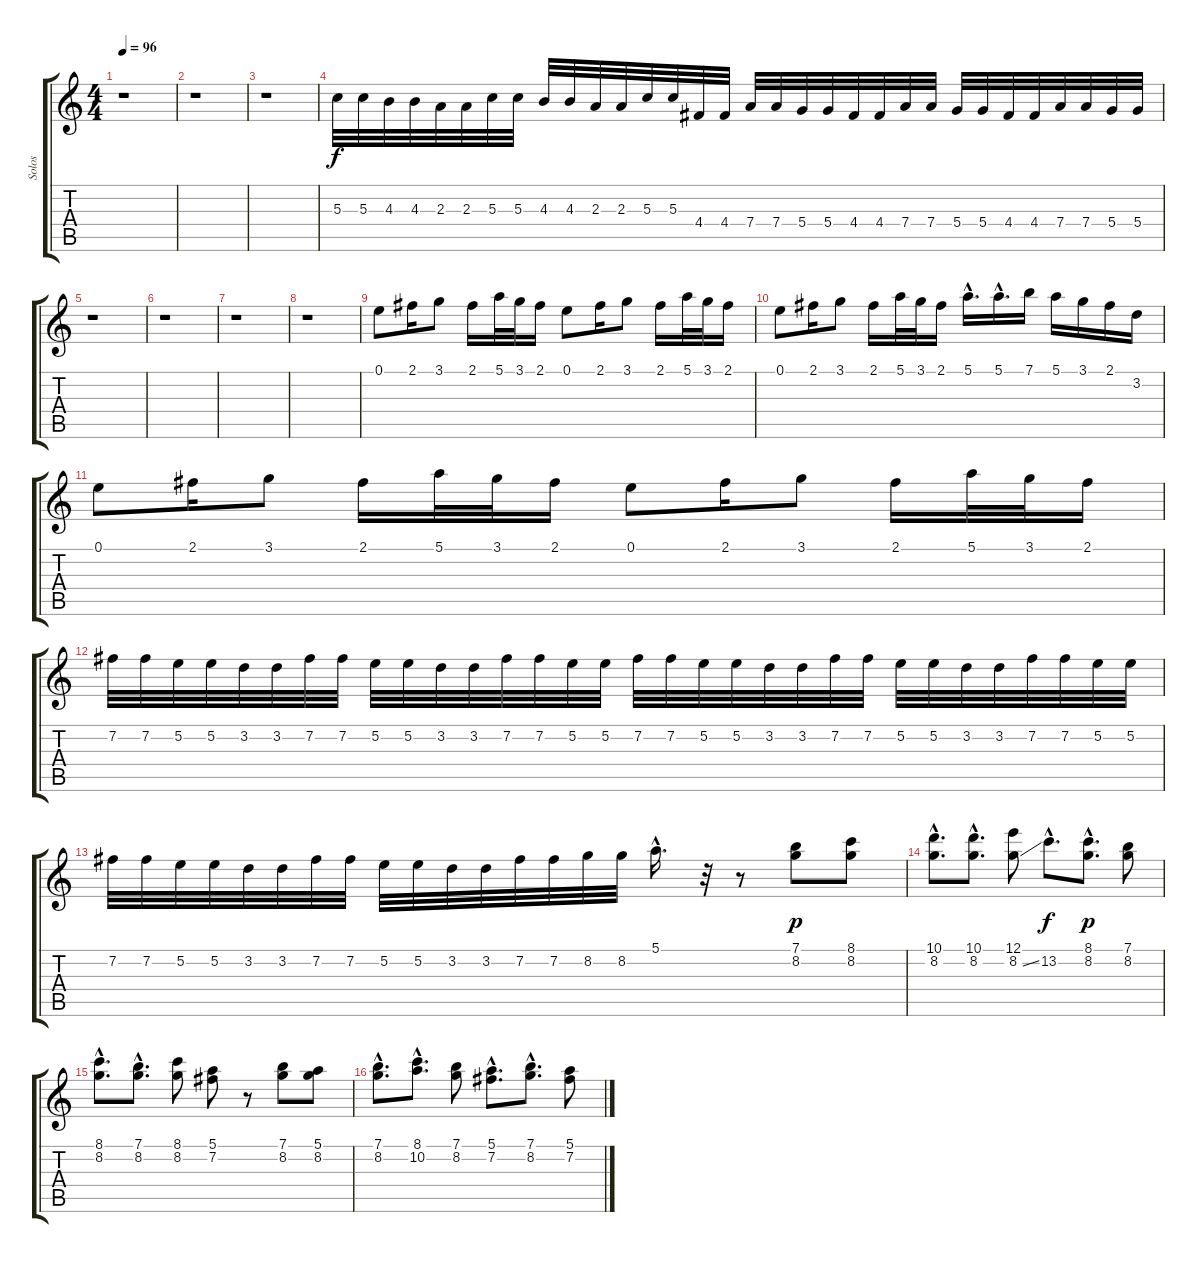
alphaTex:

\track ("Solos" "Solos") {instrument distortionguitar}
\staff {score tabs}
\tuning (E4 B3 G3 D3 A2 E2) {hide}
\ts (4 4)
\tempo 96
\clef g2
\ks c
r.1{dy f} |
r.1 |
r.1 |
5.3.32 5.3.32 4.3.32 4.3.32 2.3.32 2.3.32 5.3.32 5.3.32 4.3.32 4.3.32 2.3.32 2.3.32 5.3.32 5.3.32 4.4.32 4.4.32 7.4.32 7.4.32 5.4.32 5.4.32 4.4.32 4.4.32 7.4.32 7.4.32 5.4.32 5.4.32 4.4.32 4.4.32 7.4.32 7.4.32 5.4.32 5.4.32 |
r.1 |
r.1 |
r.1 |
r.1 |
0.1.8 2.1.16 3.1.8 2.1.16 5.1.32 3.1.32 2.1.16 0.1.8 2.1.16 3.1.8 2.1.16 5.1.32 3.1.32 2.1.16 |
0.1.8 2.1.16 3.1.8 2.1.16 5.1.32 3.1.32 2.1.16 5.1{hac}.16{d} 5.1{hac}.16{d} 7.1.16 5.1.16 3.1.16 2.1.16 3.2.16 |
0.1.8 2.1.16 3.1.8 2.1.16 5.1.32 3.1.32 2.1.16 0.1.8 2.1.16 3.1.8 2.1.16 5.1.32 3.1.32 2.1.16 |
7.2.32 7.2.32 5.2.32 5.2.32 3.2.32 3.2.32 7.2.32 7.2.32 5.2.32 5.2.32 3.2.32 3.2.32 7.2.32 7.2.32 5.2.32 5.2.32 7.2.32 7.2.32 5.2.32 5.2.32 3.2.32 3.2.32 7.2.32 7.2.32 5.2.32 5.2.32 3.2.32 3.2.32 7.2.32 7.2.32 5.2.32 5.2.32 |
7.2.32 7.2.32 5.2.32 5.2.32 3.2.32 3.2.32 7.2.32 7.2.32 5.2.32 5.2.32 3.2.32 3.2.32 7.2.32 7.2.32 8.2.32 8.2.32 5.1{hac}.16{d} r.32 r.8 (7.1 8.2).8{dy p} (8.1 8.2).8 |
(10.1{hac} 8.2{hac}).8{d} (10.1{hac} 8.2{hac}).8{d} (12.1 8.2{ss}).8 13.2{hac}.8{d dy f} (8.1{hac} 8.2{hac}).8{d dy p} (7.1 8.2).8 |
(8.1{hac} 8.2{hac}).8{d} (7.1{hac} 8.2{hac}).8{d} (8.1 8.2).8 (5.1 7.2).8 r.8 (7.1 8.2).8 (5.1 8.2).8 |
(7.1{hac} 8.2{hac}).8{d} (8.1{hac} 10.2{hac}).8{d} (7.1 8.2).8 (5.1{hac} 7.2{hac}).8{d} (7.1{hac} 8.2{hac}).8{d} (5.1 7.2).8
